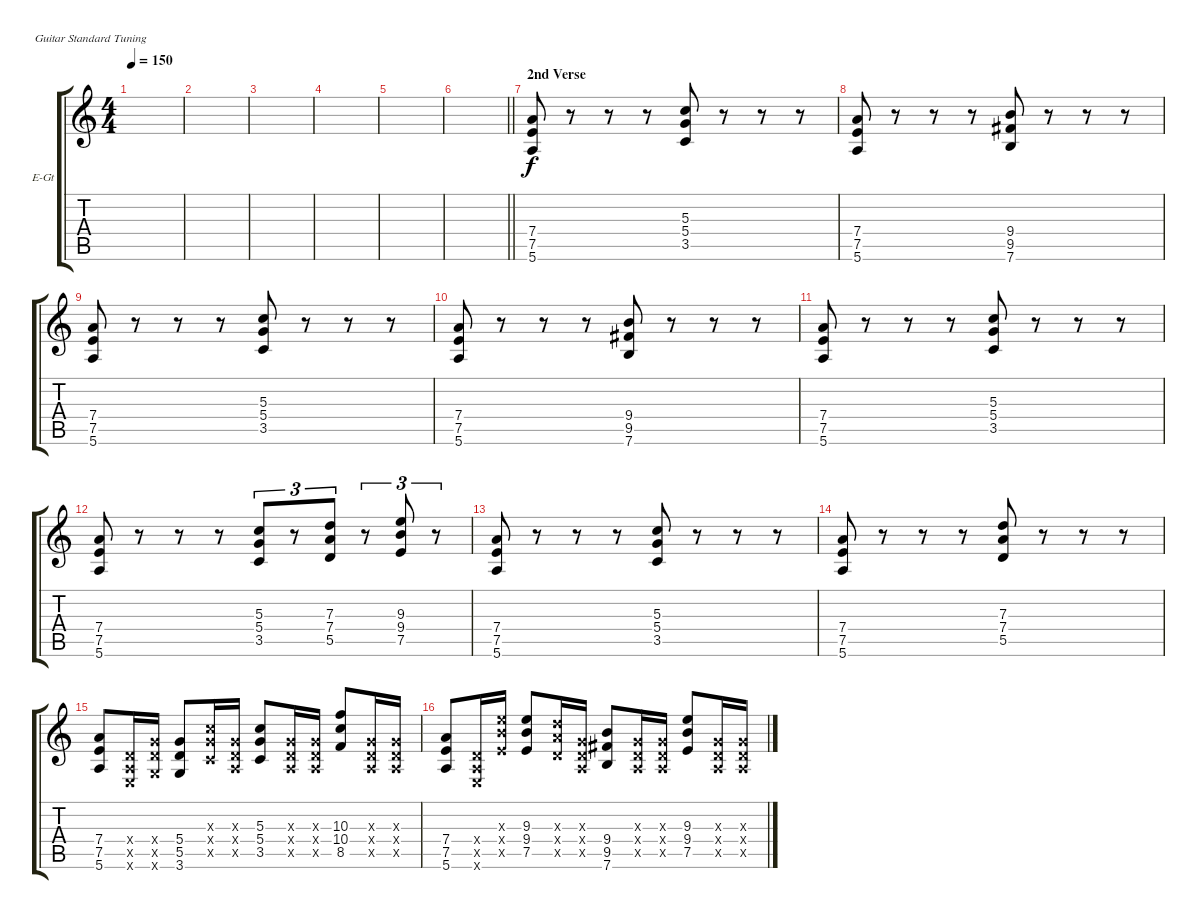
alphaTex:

\bracketExtendMode groupsimilarinstruments
\firstSystemTrackNameOrientation horizontal
\otherSystemsTrackNameOrientation horizontal
\track ("Jamie Cook Clean" "E-Gt") {instrument electricguitarclean}
\staff {score tabs}
\tuning (E4 B3 G3 D3 A2 E2)
\ts (4 4)
\tempo 150
\clef g2
\scale
0.333333
\ks c
|
\scale
0.333333 |
\scale
0.333333 |
\scale
0.333333 |
\scale
0.333333 |
\scale
0.333333
\barLineRight lightlight
|
\section ("" "2nd Verse")
\scale
0.333333 (7.4 7.5 5.6).8 r.8 r.8 r.8 (5.3 5.4 3.5).8 r.8 r.8 r.8 |
\scale
0.333333 (7.4 7.5 5.6).8 r.8 r.8 r.8 (9.4 9.5 7.6).8 r.8 r.8 r.8 |
\scale
0.333333 (7.4 7.5 5.6).8 r.8 r.8 r.8 (5.3 5.4 3.5).8 r.8 r.8 r.8 |
\scale
0.333333 (7.4 7.5 5.6).8 r.8 r.8 r.8 (9.4 9.5 7.6).8 r.8 r.8 r.8 |
\scale
0.333333 (7.4 7.5 5.6).8 r.8 r.8 r.8 (5.3 5.4 3.5).8 r.8 r.8 r.8 |
\scale
0.333333 (7.4 7.5 5.6).8 r.8 r.8 r.8 (5.3 5.4 3.5).8{tu (3 2)} r.8{tu (3 2)} (7.3 7.4 5.5).8{tu (3 2)} r.8{tu (3 2)} (9.3 9.4 7.5).8{tu (3 2)} r.8{tu (3 2)} |
\scale
0.333333 (7.4 7.5 5.6).8 r.8 r.8 r.8 (5.3 5.4 3.5).8 r.8 r.8 r.8 |
\scale
0.333333 (7.4 7.5 5.6).8 r.8 r.8 r.8 (7.3 7.4 5.5).8 r.8 r.8 r.8 |
\scale
0.333333 (7.4 7.5 5.6).8 (0.4{x} 0.5{x} 0.6{x}).16 (5.4{x} 5.5{x} 3.6{x}).16 (5.4 5.5 3.6).8 (5.3{x} 5.4{x} 3.5{x}).16 (0.3{x} 0.4{x} 0.5{x}).16 (5.3 5.4 3.5).8 (0.3{x} 0.4{x} 0.5{x}).16 (0.3{x} 0.4{x} 0.5{x}).16 (10.3 10.4 8.5).8 (0.3{x} 0.4{x} 0.5{x}).16 (0.3{x} 0.4{x} 0.5{x}).16 |
\scale
0.333333 (7.4 7.5 5.6).8 (0.4{x} 0.5{x} 0.6{x}).16 (9.3{x} 9.4{x} 7.5{x}).16 (9.3 9.4 7.5).8 (7.3{x} 7.4{x} 5.5{x}).16 (0.3{x} 0.4{x} 0.5{x}).16 (9.4 9.5 7.6).8 (0.3{x} 0.4{x} 0.5{x}).16 (0.3{x} 0.4{x} 0.5{x}).16 (9.3 9.4 7.5).8 (0.3{x} 0.4{x} 0.5{x}).16 (0.3{x} 0.4{x} 0.5{x}).16
